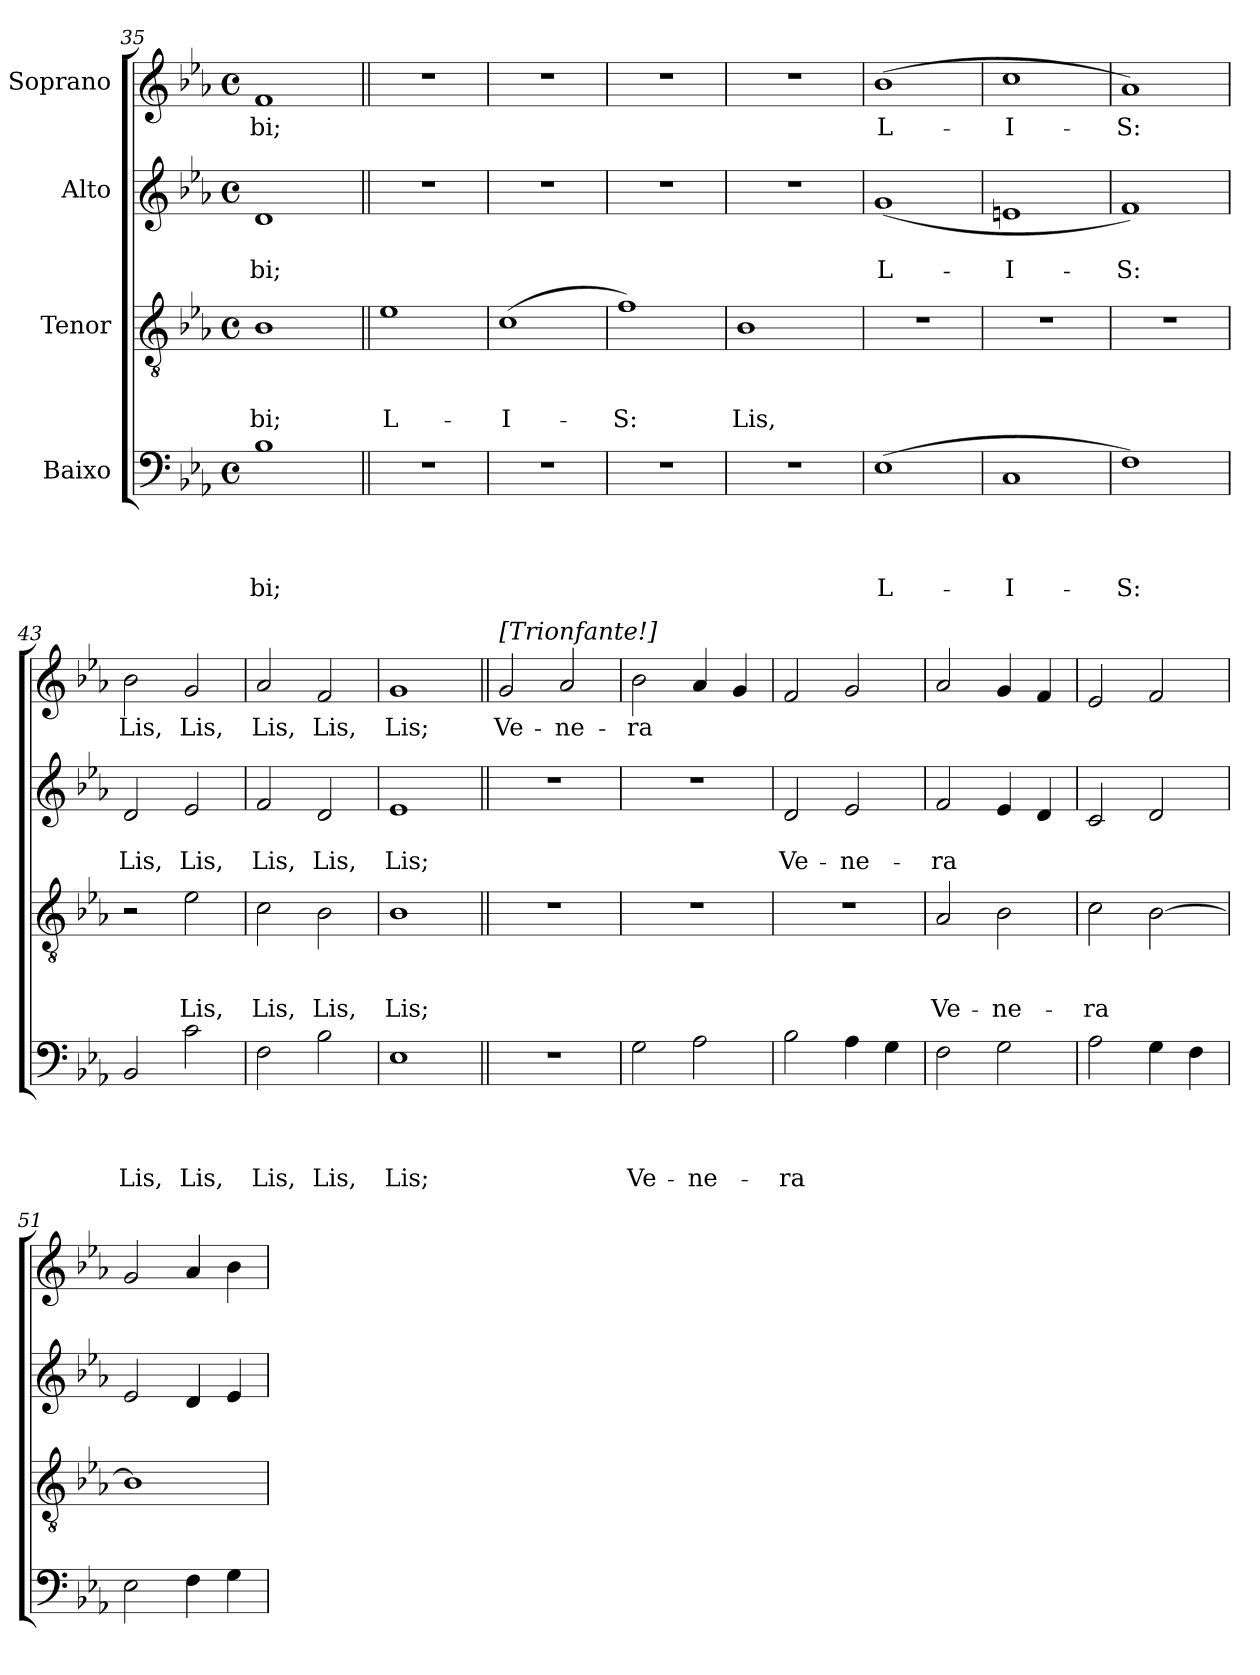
**kern	**text	**text	**text	**text	**kern	**text	**text	**text	**kern	**text	**text	**kern	**text
*part4	*part4	*part4	*part4	*part4	*part3	*part3	*part3	*part3	*part2	*part2	*part2	*part1	*part1
*staff4	*staff4	*staff4	*staff4	*staff4	*staff3	*staff3	*staff3	*staff3	*staff2	*staff2	*staff2	*staff1	*staff1
*I"Baixo	*	*	*	*	*I"Tenor	*	*	*	*I"Alto	*	*	*I"Soprano	*
*clefF4	*	*	*	*	*clefGv2	*	*	*	*clefG2	*	*	*clefG2	*
*k[b-e-a-]	*	*	*	*	*k[b-e-a-]	*	*	*	*k[b-e-a-]	*	*	*k[b-e-a-]	*
*E-:	*	*	*	*	*E-:	*	*	*	*E-:	*	*	*E-:	*
*M4/4	*	*	*	*	*M4/4	*	*	*	*M4/4	*	*	*M4/4	*
*met(c)	*	*	*	*	*met(c)	*	*	*	*met(c)	*	*	*met(c)	*
=35	=35	=35	=35	=35	=35	=35	=35	=35	=35	=35	=35	=35	=35
!	!	!	!	!LO:LY:b	!	!	!	!LO:LY:b	!	!	!LO:LY:b	!	!LO:LY:b
1B-	.	.	.	-bi;	1B-	.	.	-bi;	1d	.	-bi;	1f	-bi;
=36||	=36||	=36||	=36||	=36||	=36||	=36||	=36||	=36||	=36||	=36||	=36||	=36||	=36||
!	!	!	!	!	!	!	!	!LO:LY:b	!	!	!	!	!
1r	.	.	.	.	1e-	.	.	L-	1r	.	.	1r	.
!!LO:LB:g=z
=37	=37	=37	=37	=37	=37	=37	=37	=37	=37	=37	=37	=37	=37
!	!	!	!	!	!	!	!	!LO:LY:b	!	!	!	!	!
1r	.	.	.	.	(>1c	.	.	-I-	1r	.	.	1r	.
=38	=38	=38	=38	=38	=38	=38	=38	=38	=38	=38	=38	=38	=38
!	!	!	!	!	!	!	!	!LO:LY:b	!	!	!	!	!
1r	.	.	.	.	1f)	.	.	-S:	1r	.	.	1r	.
=39	=39	=39	=39	=39	=39	=39	=39	=39	=39	=39	=39	=39	=39
!	!	!	!	!	!	!	!	!LO:LY:b	!	!	!	!	!
1r	.	.	.	.	1B-	.	.	Lis,	1r	.	.	1r	.
=40	=40	=40	=40	=40	=40	=40	=40	=40	=40	=40	=40	=40	=40
!	!	!	!	!LO:LY:b	!	!	!	!	!	!	!LO:LY:b	!	!LO:LY:b
(>1E-	.	.	.	L-	1r	.	.	.	(<1g	.	L-	(>1b-	L-
=41	=41	=41	=41	=41	=41	=41	=41	=41	=41	=41	=41	=41	=41
!	!	!	!	!LO:LY:b	!	!	!	!	!	!	!LO:LY:b	!	!LO:LY:b
1C	.	.	.	-I-	1r	.	.	.	1en	.	-I-	1cc	-I-
=42	=42	=42	=42	=42	=42	=42	=42	=42	=42	=42	=42	=42	=42
!	!	!	!	!LO:LY:b	!	!	!	!	!	!	!LO:LY:b	!	!LO:LY:b
1F)	.	.	.	-S:	1r	.	.	.	1f)	.	-S:	1a-)	-S:
=43	=43	=43	=43	=43	=43	=43	=43	=43	=43	=43	=43	=43	=43
!	!	!	!	!LO:LY:b	!	!	!	!	!	!	!LO:LY:b	!	!LO:LY:b
2BB-/	.	.	.	Lis,	2r	.	.	.	2d/	.	Lis,	2b-\	Lis,
!	!	!	!	!LO:LY:b	!	!	!	!LO:LY:b	!	!	!LO:LY:b	!	!LO:LY:b
2c\	.	.	.	Lis,	2e-\	.	.	Lis,	2e-/	.	Lis,	2g/	Lis,
=44	=44	=44	=44	=44	=44	=44	=44	=44	=44	=44	=44	=44	=44
!	!	!	!	!LO:LY:b	!	!	!	!LO:LY:b	!	!	!LO:LY:b	!	!LO:LY:b
2F\	.	.	.	Lis,	2c\	.	.	Lis,	2f/	.	Lis,	2a-/	Lis,
!	!	!	!	!LO:LY:b	!	!	!	!LO:LY:b	!	!	!LO:LY:b	!	!LO:LY:b
2B-\	.	.	.	Lis,	2B-\	.	.	Lis,	2d/	.	Lis,	2f/	Lis,
=45	=45	=45	=45	=45	=45	=45	=45	=45	=45	=45	=45	=45	=45
!	!	!	!	!LO:LY:b	!	!	!	!LO:LY:b	!	!	!LO:LY:b	!	!LO:LY:b
1E-	.	.	.	Lis;	1B-	.	.	Lis;	1e-	.	Lis;	1g	Lis;
!!LO:LB:g=z
=46||	=46||	=46||	=46||	=46||	=46||	=46||	=46||	=46||	=46||	=46||	=46||	=46||	=46||
!	!	!	!	!	!	!	!	!	!	!	!	!LO:TX:a:B:t=[Trionfante!]	!
!	!	!	!	!	!	!	!	!	!	!	!	!	!LO:LY:b
1r	.	.	.	.	1r	.	.	.	1r	.	.	2g/	Ve-
!	!	!	!	!	!	!	!	!	!	!	!	!	!LO:LY:b
.	.	.	.	.	.	.	.	.	.	.	.	2a-/	-ne-
=47	=47	=47	=47	=47	=47	=47	=47	=47	=47	=47	=47	=47	=47
!	!	!	!	!LO:LY:b	!	!	!	!	!	!	!	!	!LO:LY:b
2G\	.	.	.	Ve-	1r	.	.	.	1r	.	.	2b-\	-ra
!	!	!	!	!LO:LY:b	!	!	!	!	!	!	!	!	!
2A-\	.	.	.	-ne-	.	.	.	.	.	.	.	4a-/	.
.	.	.	.	.	.	.	.	.	.	.	.	4g/	.
=48	=48	=48	=48	=48	=48	=48	=48	=48	=48	=48	=48	=48	=48
!	!	!	!	!LO:LY:b	!	!	!	!	!	!	!LO:LY:b	!	!
2B-\	.	.	.	-ra	1r	.	.	.	2d/	.	Ve-	2f/	.
!	!	!	!	!	!	!	!	!	!	!	!LO:LY:b	!	!
4A-\	.	.	.	.	.	.	.	.	2e-/	.	-ne-	2g/	.
4G\	.	.	.	.	.	.	.	.	.	.	.	.	.
=49	=49	=49	=49	=49	=49	=49	=49	=49	=49	=49	=49	=49	=49
!	!	!	!	!	!	!	!	!LO:LY:b	!	!	!LO:LY:b	!	!
2F\	.	.	.	.	2A-/	.	.	Ve-	2f/	.	-ra	2a-/	.
!	!	!	!	!	!	!	!	!LO:LY:b	!	!	!	!	!
2G\	.	.	.	.	2B-\	.	.	-ne-	4e-/	.	.	4g/	.
.	.	.	.	.	.	.	.	.	4d/	.	.	4f/	.
=50	=50	=50	=50	=50	=50	=50	=50	=50	=50	=50	=50	=50	=50
!	!	!	!	!	!	!	!	!LO:LY:b	!	!	!	!	!
2A-\	.	.	.	.	2c\	.	.	-ra	2c/	.	.	2e-/	.
4G\	.	.	.	.	[>2B-\	.	.	.	2d/	.	.	2f/	.
4F\	.	.	.	.	.	.	.	.	.	.	.	.	.
=51	=51	=51	=51	=51	=51	=51	=51	=51	=51	=51	=51	=51	=51
2E-\	.	.	.	.	1B-]	.	.	.	2e-/	.	.	2g/	.
4F\	.	.	.	.	.	.	.	.	4d/	.	.	4a-/	.
4G\	.	.	.	.	.	.	.	.	4e-/	.	.	4b-\	.
=	=	=	=	=	=	=	=	=	=	=	=	=	=
*-	*-	*-	*-	*-	*-	*-	*-	*-	*-	*-	*-	*-	*-
